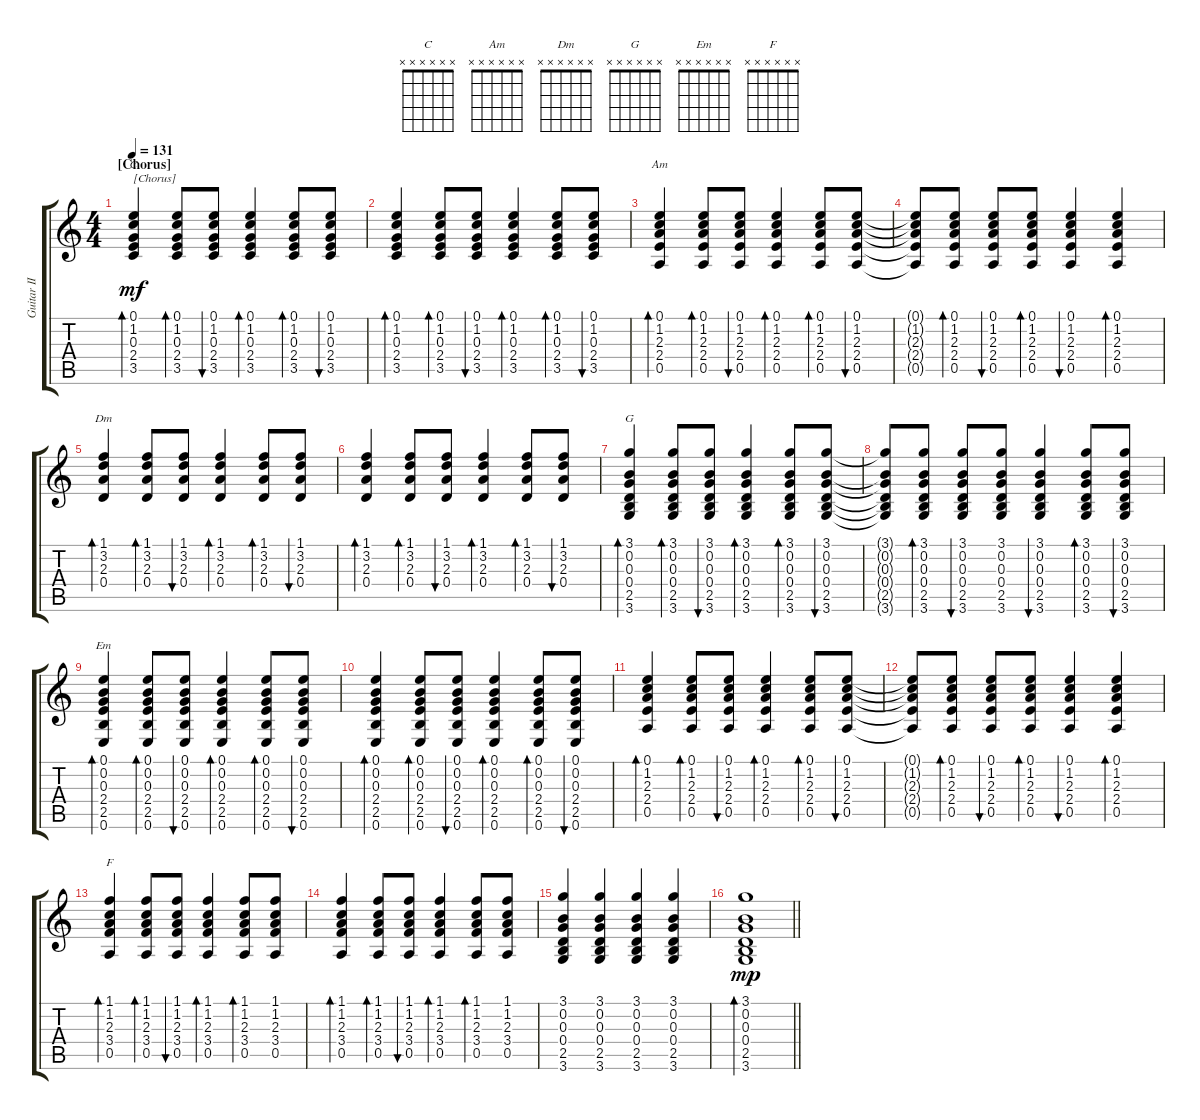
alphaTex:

\track ("Guitar II" "Guitar II") {instrument acousticguitarsteel}
\staff {score tabs}
\tuning (E4 B3 G3 D3 A2 E2) {hide}
\chord ("C" x x x x x x)
\chord ("Am" x x x x x x)
\chord ("Dm" x x x x x x)
\chord ("G" x x x x x x)
\chord ("Em" x x x x x x)
\chord ("F" x x x x x x)
\ts (4 4)
\section ("" "[Chorus]")
\tempo 131
\clef g2
\ks c
(0.1 1.2 0.3 2.4 3.5).4{bd 120 ch "C" txt "[Chorus]" dy mf} (0.1 1.2 0.3 2.4 3.5).8{bd 60} (0.1 1.2 0.3 2.4 3.5).8{bu 60} (0.1 1.2 0.3 2.4 3.5).4{bd 120} (0.1 1.2 0.3 2.4 3.5).8{bd 60} (0.1 1.2 0.3 2.4 3.5).8{bu 60} |
(0.1 1.2 0.3 2.4 3.5).4{bd 120} (0.1 1.2 0.3 2.4 3.5).8{bd 60} (0.1 1.2 0.3 2.4 3.5).8{bu 60} (0.1 1.2 0.3 2.4 3.5).4{bd 120} (0.1 1.2 0.3 2.4 3.5).8{bd 60} (0.1 1.2 0.3 2.4 3.5).8{bu 60} |
(0.1 1.2 2.3 2.4 0.5).4{bd 120 ch "Am"} (0.1 1.2 2.3 2.4 0.5).8{bd 60} (0.1 1.2 2.3 2.4 0.5).8{bu 60} (0.1 1.2 2.3 2.4 0.5).4{bd 120} (0.1 1.2 2.3 2.4 0.5).8{bd 60} (0.1 1.2 2.3 2.4 0.5).8{bu 60} |
(0.1{t} 1.2{t} 2.3{t} 2.4{t} 0.5{t}).8 (0.1 1.2 2.3 2.4 0.5).8{bd 60} (0.1 1.2 2.3 2.4 0.5).8{bu 60} (0.1 1.2 2.3 2.4 0.5).8{bd 60} (0.1 1.2 2.3 2.4 0.5).4{bu 120} (0.1 1.2 2.3 2.4 0.5).4{bd 120} |
(1.1 3.2 2.3 0.4).4{bd 120 ch "Dm"} (1.1 3.2 2.3 0.4).8{bd 60} (1.1 3.2 2.3 0.4).8{bu 60} (1.1 3.2 2.3 0.4).4{bd 60} (1.1 3.2 2.3 0.4).8{bd 60} (1.1 3.2 2.3 0.4).8{bu 60} |
(1.1 3.2 2.3 0.4).4{bd 120} (1.1 3.2 2.3 0.4).8{bd 60} (1.1 3.2 2.3 0.4).8{bu 60} (1.1 3.2 2.3 0.4).4{bd 120} (1.1 3.2 2.3 0.4).8{bd 120} (1.1 3.2 2.3 0.4).8{bu 120} |
(3.1 0.2 0.3 0.4 2.5 3.6).4{bd 120 ch "G"} (3.1 0.2 0.3 0.4 2.5 3.6).8{bd 60} (3.1 0.2 0.3 0.4 2.5 3.6).8{bu 60} (3.1 0.2 0.3 0.4 2.5 3.6).4{bd 120} (3.1 0.2 0.3 0.4 2.5 3.6).8{bd 60} (3.1 0.2 0.3 0.4 2.5 3.6).8{bu 60} |
(3.1{t} 0.2{t} 0.3{t} 0.4{t} 2.5{t} 3.6{t}).8 (3.1 0.2 0.3 0.4 2.5 3.6).8{bd 60} (3.1 0.2 0.3 0.4 2.5 3.6).8{bu 60} (3.1 0.2 0.3 0.4 2.5 3.6).8 (3.1 0.2 0.3 0.4 2.5 3.6).4{bu 60} (3.1 0.2 0.3 0.4 2.5 3.6).8{bd 60} (3.1 0.2 0.3 0.4 2.5 3.6).8{bu 60} |
(0.1 0.2 0.3 2.4 2.5 0.6).4{bd 120 ch "Em"} (0.1 0.2 0.3 2.4 2.5 0.6).8{bd 60} (0.1 0.2 0.3 2.4 2.5 0.6).8{bu 60} (0.1 0.2 0.3 2.4 2.5 0.6).4{bd 120} (0.1 0.2 0.3 2.4 2.5 0.6).8{bd 60} (0.1 0.2 0.3 2.4 2.5 0.6).8{bu 60} |
(0.1 0.2 0.3 2.4 2.5 0.6).4{bd 120} (0.1 0.2 0.3 2.4 2.5 0.6).8{bd 60} (0.1 0.2 0.3 2.4 2.5 0.6).8{bu 60} (0.1 0.2 0.3 2.4 2.5 0.6).4{bd 120} (0.1 0.2 0.3 2.4 2.5 0.6).8{bd 60} (0.1 0.2 0.3 2.4 2.5 0.6).8{bu 60} |
(0.1 1.2 2.3 2.4 0.5).4{bd 120} (0.1 1.2 2.3 2.4 0.5).8{bd 60} (0.1 1.2 2.3 2.4 0.5).8{bu 60} (0.1 1.2 2.3 2.4 0.5).4{bd 120} (0.1 1.2 2.3 2.4 0.5).8{bd 60} (0.1 1.2 2.3 2.4 0.5).8{bu 60} |
(0.1{t} 1.2{t} 2.3{t} 2.4{t} 0.5{t}).8 (0.1 1.2 2.3 2.4 0.5).8{bd 60} (0.1 1.2 2.3 2.4 0.5).8{bu 60} (0.1 1.2 2.3 2.4 0.5).8{bd 60} (0.1 1.2 2.3 2.4 0.5).4{bu 60} (0.1 1.2 2.3 2.4 0.5).4{bd 120} |
(1.1 1.2 2.3 3.4 0.5).4{bd 120 ch "F"} (1.1 1.2 2.3 3.4 0.5).8{bd 60} (1.1 1.2 2.3 3.4 0.5).8{bu 60} (1.1 1.2 2.3 3.4 0.5).4{bd 120} (1.1 1.2 2.3 3.4 0.5).8{bd 60} (1.1 1.2 2.3 3.4 0.5).8 |
(1.1 1.2 2.3 3.4 0.5).4{bd 120} (1.1 1.2 2.3 3.4 0.5).8{bd 60} (1.1 1.2 2.3 3.4 0.5).8{bu 60} (1.1 1.2 2.3 3.4 0.5).4{bd 120} (1.1 1.2 2.3 3.4 0.5).8{bd 60} (1.1 1.2 2.3 3.4 0.5).8 |
(3.1 0.2 0.3 0.4 2.5 3.6).4 (3.1 0.2 0.3 0.4 2.5 3.6).4 (3.1 0.2 0.3 0.4 2.5 3.6).4 (3.1 0.2 0.3 0.4 2.5 3.6).4 |
\barLineRight lightlight
(3.1 0.2 0.3 0.4 2.5 3.6).1{bd 60 dy mp}
